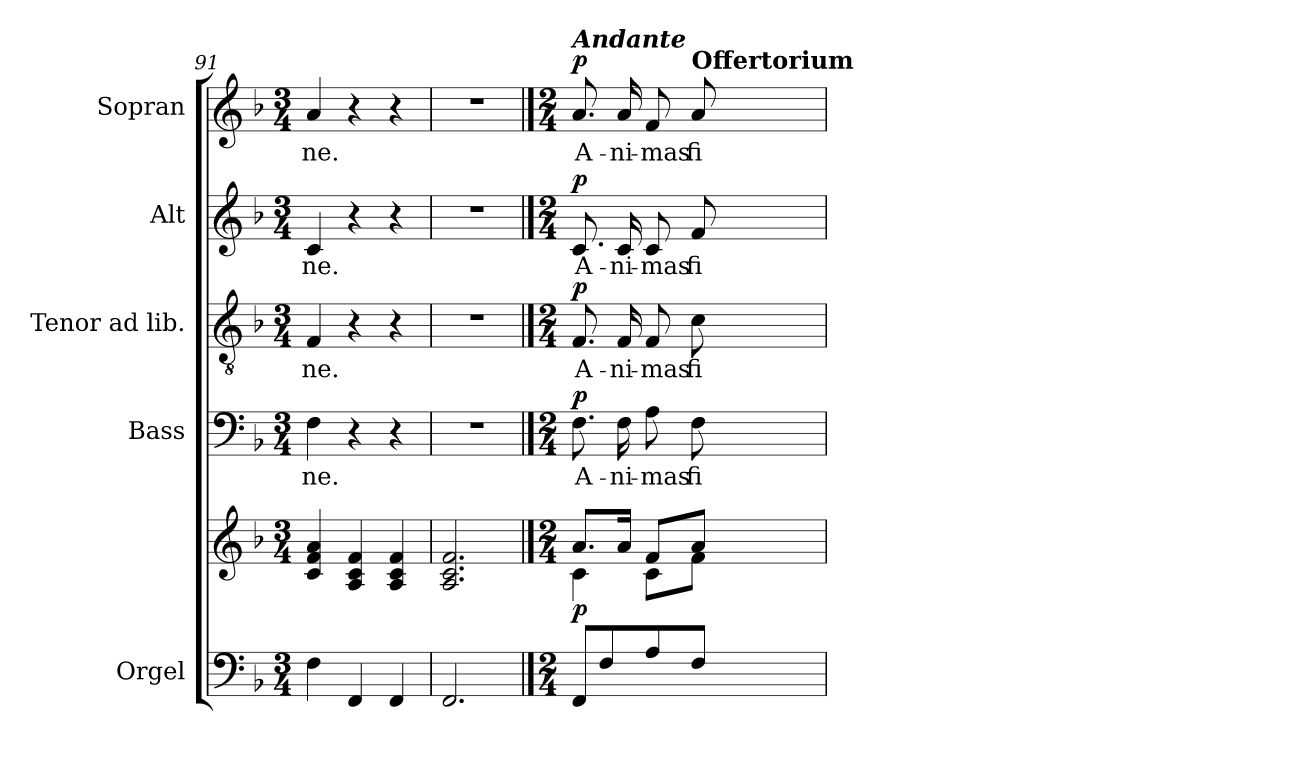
**kern	**kern	**dynam	**kern	**text	**dynam	**kern	**text	**dynam	**kern	**text	**dynam	**kern	**text	**dynam
*part5	*part5	*part5	*part4	*part4	*part4	*part3	*part3	*part3	*part2	*part2	*part2	*part1	*part1	*part1
*staff6	*staff5	*staff5/6	*staff4	*staff4	*staff4	*staff3	*staff3	*staff3	*staff2	*staff2	*staff2	*staff1	*staff1	*staff1
*I"Orgel	*	*	*I"Bass	*	*	*I"Tenor ad lib.	*	*	*I"Alt	*	*	*I"Sopran	*	*
*I'Org.	*	*	*I'B	*	*	*I'T	*	*	*I'A	*	*	*I'S	*	*
*clefF4	*clefG2	*	*clefF4	*	*	*clefGv2	*	*	*clefG2	*	*	*clefG2	*	*
*k[b-]	*k[b-]	*	*k[b-]	*	*	*k[b-]	*	*	*k[b-]	*	*	*k[b-]	*	*
*F:	*F:	*	*F:	*	*	*F:	*	*	*F:	*	*	*F:	*	*
*M3/4	*M3/4	*	*M3/4	*	*	*M3/4	*	*	*M3/4	*	*	*M3/4	*	*
=91	=91	=91	=91	=91	=91	=91	=91	=91	=91	=91	=91	=91	=91	=91
!	!	!	!	!LO:LY:b	!	!	!LO:LY:b	!	!	!LO:LY:b	!	!	!LO:LY:b	!
4F\	4c/ 4f/ 4a/	.	4F\	-ne.	.	4F/	-ne.	.	4c/	-ne.	.	4a/	-ne.	.
4FF/	4A/ 4c/ 4f/	.	4r	.	.	4r	.	.	4r	.	.	4r	.	.
4FF/	4A/ 4c/ 4f/	.	4r	.	.	4r	.	.	4r	.	.	4r	.	.
=92	=92	=92	=92	=92	=92	=92	=92	=92	=92	=92	=92	=92	=92	=92
2.FF/	2.A/ 2.c/ 2.f/	.	2.r	.	.	2.r	.	.	2.r	.	.	2.r	.	.
!!LO:LB:g=z
==93	==93	==93	==93	==93	==93	==93	==93	==93	==93	==93	==93	==93	==93	==93
*M2/4	*M2/4	*	*M2/4	*	*	*M2/4	*	*	*M2/4	*	*	*M2/4	*	*
*	*^	*	*	*	*	*	*	*	*	*	*	*	*	*
!	!	!	!	!	!	!	!	!	!	!	!	!	!LO:TX:a:Bi:t=Andante	!	!
!	!	!	!LO:DY:b	!	!LO:LY:b	!LO:DY:a	!	!LO:LY:b	!LO:DY:a	!	!LO:LY:b	!LO:DY:a	!	!LO:LY:b	!LO:DY:a
8FF/L	8.a/L	4c\	p	8.F\	A-	p	8.F/	A-	p	8.c/	A-	p	8.a/	A-	p
8F/	.	.	.	.	.	.	.	.	.	.	.	.	.	.	.
!	!	!	!	!	!LO:LY:b	!	!	!LO:LY:b	!	!	!LO:LY:b	!	!	!LO:LY:b	!
.	16a/Jk	.	.	16F\	-ni-	.	16F/	-ni-	.	16c/	-ni-	.	16a/	-ni-	.
!	!	!	!	!	!LO:LY:b	!	!	!LO:LY:b	!	!	!LO:LY:b	!	!	!LO:LY:b	!
8A/	8f/L	8c\L	.	8A\	-mas	.	8F/	-mas	.	8c/	-mas	.	8f/	-mas	.
!	!	!	!	!	!	!	!	!	!	!	!	!	!LO:TX:a:B:t=Offertorium	!	!
!	!	!	!	!	!LO:LY:b	!	!	!LO:LY:b	!	!	!LO:LY:b	!	!	!LO:LY:b	!
8F/J	8a/J	8f\J	.	8F\	fi-	.	8c\	fi-	.	8f/	fi-	.	8a/	fi-	.
*	*v	*v	*	*	*	*	*	*	*	*	*	*	*	*	*
=	=	=	=	=	=	=	=	=	=	=	=	=	=	=
*-	*-	*-	*-	*-	*-	*-	*-	*-	*-	*-	*-	*-	*-	*-
